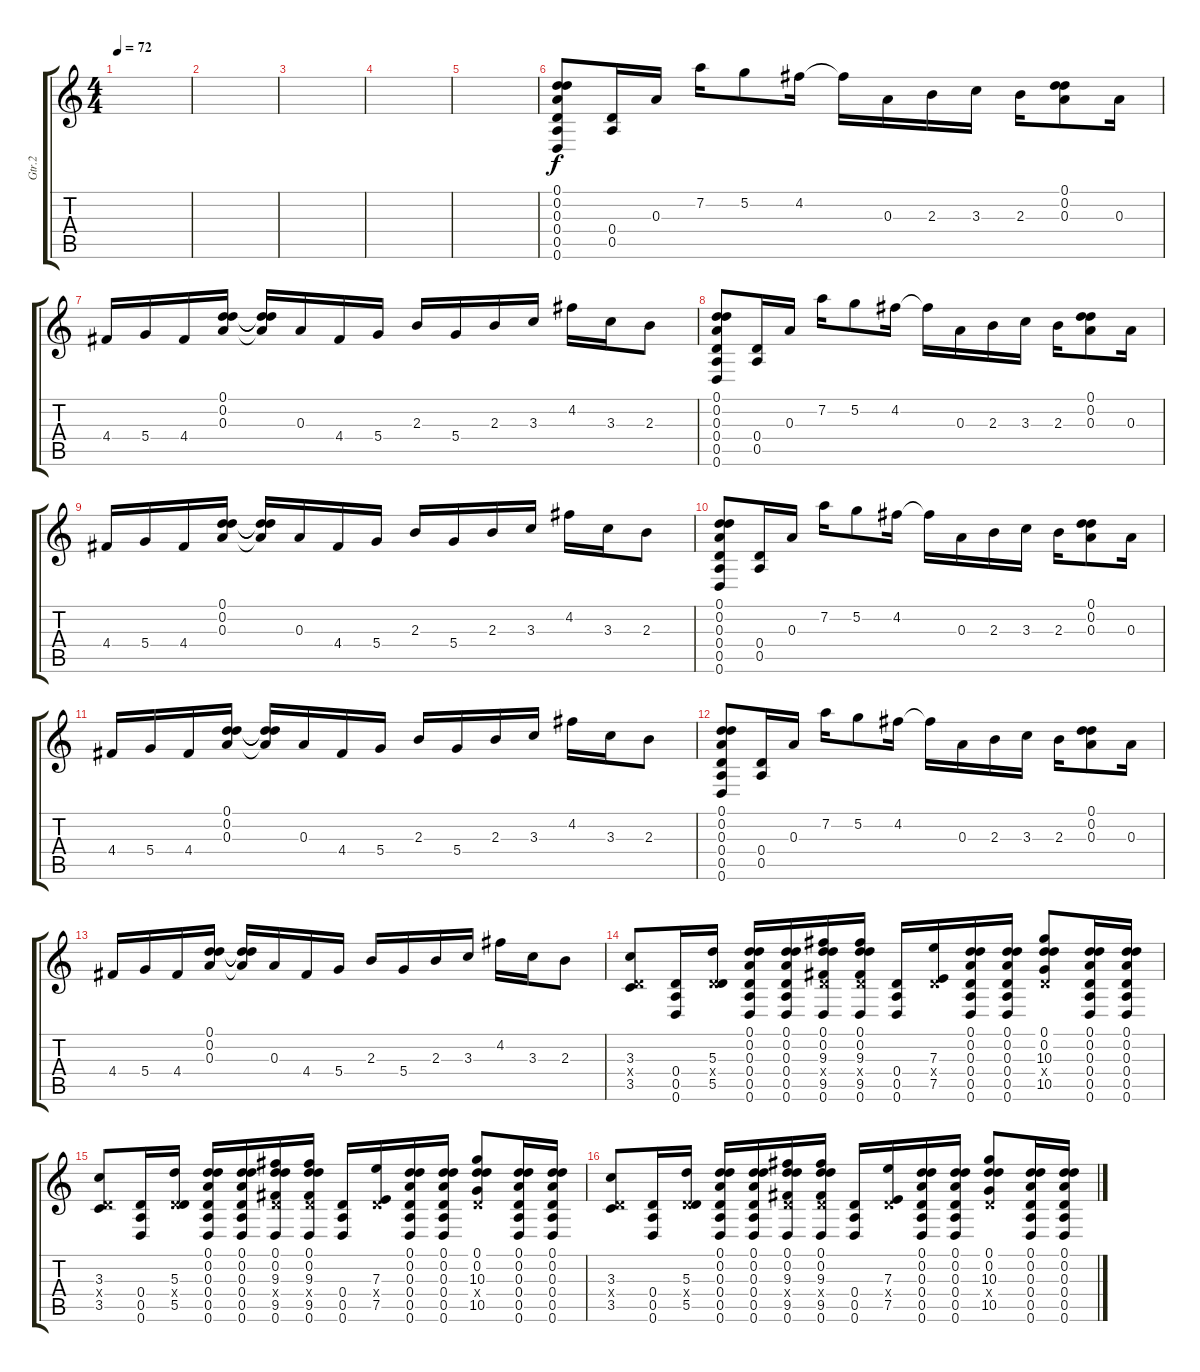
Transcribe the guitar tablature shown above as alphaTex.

\track ("Gtr.2" "Gtr.2") {instrument distortionguitar}
\staff {score tabs}
\tuning (D4 D4 A3 D3 A2 D2) {hide}
\ts (4 4)
\tempo 72
\clef g2
\ks c
|
|
|
|
|
(0.1 0.2 0.3 0.4 0.5 0.6).8 (0.4 0.5).16 0.3.16 7.2.16 5.2.8 4.2.16 4.2{t}.16 0.3.16 2.3.16 3.3.16 2.3.16 (0.1 0.2 0.3).8 0.3.16 |
4.4.16 5.4.16 4.4.16 (0.1 0.2 0.3).16 (0.1{t} 0.2{t} 0.3{t}).16 0.3.16 4.4.16 5.4.16 2.3.16 5.4.16 2.3.16 3.3.16 4.2.16 3.3.16 2.3.8 |
(0.1 0.2 0.3 0.4 0.5 0.6).8 (0.4 0.5).16 0.3.16 7.2.16 5.2.8 4.2.16 4.2{t}.16 0.3.16 2.3.16 3.3.16 2.3.16 (0.1 0.2 0.3).8 0.3.16 |
4.4.16 5.4.16 4.4.16 (0.1 0.2 0.3).16 (0.1{t} 0.2{t} 0.3{t}).16 0.3.16 4.4.16 5.4.16 2.3.16 5.4.16 2.3.16 3.3.16 4.2.16 3.3.16 2.3.8 |
(0.1 0.2 0.3 0.4 0.5 0.6).8 (0.4 0.5).16 0.3.16 7.2.16 5.2.8 4.2.16 4.2{t}.16 0.3.16 2.3.16 3.3.16 2.3.16 (0.1 0.2 0.3).8 0.3.16 |
4.4.16 5.4.16 4.4.16 (0.1 0.2 0.3).16 (0.1{t} 0.2{t} 0.3{t}).16 0.3.16 4.4.16 5.4.16 2.3.16 5.4.16 2.3.16 3.3.16 4.2.16 3.3.16 2.3.8 |
(0.1 0.2 0.3 0.4 0.5 0.6).8 (0.4 0.5).16 0.3.16 7.2.16 5.2.8 4.2.16 4.2{t}.16 0.3.16 2.3.16 3.3.16 2.3.16 (0.1 0.2 0.3).8 0.3.16 |
4.4.16 5.4.16 4.4.16 (0.1 0.2 0.3).16 (0.1{t} 0.2{t} 0.3{t}).16 0.3.16 4.4.16 5.4.16 2.3.16 5.4.16 2.3.16 3.3.16 4.2.16 3.3.16 2.3.8 |
(3.3 0.4{x} 3.5).8 (0.4 0.5 0.6).16 (5.3 0.4{x} 5.5).16 (0.1 0.2 0.3 0.4 0.5 0.6).16 (0.1 0.2 0.3 0.4 0.5 0.6).16 (0.1 0.2 9.3 0.4{x} 9.5 0.6).16 (0.1 0.2 9.3 0.4{x} 9.5 0.6).16 (0.4 0.5 0.6).16 (7.3 0.4{x} 7.5).16 (0.1 0.2 0.3 0.4 0.5 0.6).16 (0.1 0.2 0.3 0.4 0.5 0.6).16 (0.1 0.2 10.3 0.4{x} 10.5).8 (0.1 0.2 0.3 0.4 0.5 0.6).16 (0.1 0.2 0.3 0.4 0.5 0.6).16 |
(3.3 0.4{x} 3.5).8 (0.4 0.5 0.6).16 (5.3 0.4{x} 5.5).16 (0.1 0.2 0.3 0.4 0.5 0.6).16 (0.1 0.2 0.3 0.4 0.5 0.6).16 (0.1 0.2 9.3 0.4{x} 9.5 0.6).16 (0.1 0.2 9.3 0.4{x} 9.5 0.6).16 (0.4 0.5 0.6).16 (7.3 0.4{x} 7.5).16 (0.1 0.2 0.3 0.4 0.5 0.6).16 (0.1 0.2 0.3 0.4 0.5 0.6).16 (0.1 0.2 10.3 0.4{x} 10.5).8 (0.1 0.2 0.3 0.4 0.5 0.6).16 (0.1 0.2 0.3 0.4 0.5 0.6).16 |
(3.3 0.4{x} 3.5).8 (0.4 0.5 0.6).16 (5.3 0.4{x} 5.5).16 (0.1 0.2 0.3 0.4 0.5 0.6).16 (0.1 0.2 0.3 0.4 0.5 0.6).16 (0.1 0.2 9.3 0.4{x} 9.5 0.6).16 (0.1 0.2 9.3 0.4{x} 9.5 0.6).16 (0.4 0.5 0.6).16 (7.3 0.4{x} 7.5).16 (0.1 0.2 0.3 0.4 0.5 0.6).16 (0.1 0.2 0.3 0.4 0.5 0.6).16 (0.1 0.2 10.3 0.4{x} 10.5).8 (0.1 0.2 0.3 0.4 0.5 0.6).16 (0.1 0.2 0.3 0.4 0.5 0.6).16
